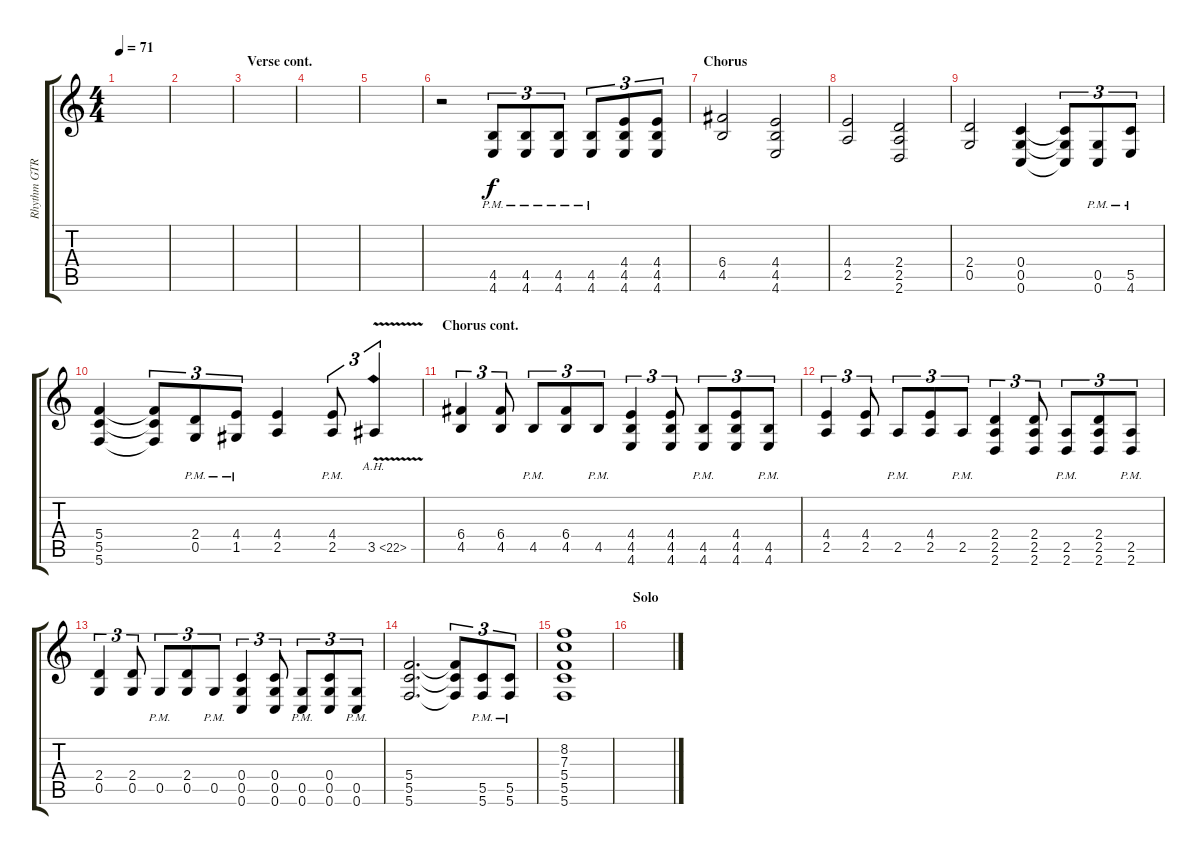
\track ("Rhythm GTR 1" "Rhythm GTR") {instrument distortionguitar}
\staff {score tabs}
\tuning (D4 A3 F3 C3 G2 C2) {hide}
\ts (4 4)
\tempo 71
\clef g2
\ks c
|
|
\section ("" "Verse cont.")
|
|
|
r.2 (4.5{pm} 4.6{pm}).8{tu (3 2)} (4.5{pm} 4.6{pm}).8{tu (3 2)} (4.5{pm} 4.6{pm}).8{tu (3 2)} (4.5{pm} 4.6{pm}).8{tu (3 2)} (4.4 4.5 4.6).8{tu (3 2)} (4.4 4.5 4.6).8{tu (3 2)} |
\section ("" "Chorus")
(6.4 4.5).2 (4.4 4.5 4.6).2 |
(4.4 2.5).2 (2.4 2.5 2.6).2 |
(2.4 0.5).2 (0.4 0.5 0.6).4 (0.4{t} 0.5{t} 0.6{t}).8{tu (3 2)} (0.5{pm} 0.6{pm}).8{tu (3 2)} (5.5{pm} 4.6{pm}).8{tu (3 2)} |
(5.4 5.5 5.6).4 (5.4{t} 5.5{t} 5.6{t}).8{tu (3 2)} (2.4{pm} 0.5{pm}).8{tu (3 2)} (4.4{pm} 1.5{pm}).8{tu (3 2)} (4.4 2.5).4 (4.4{pm} 2.5{pm}).8{tu (3 2)} 3.5{ah 19 v}.4{tu (3 2)} |
\section ("" "Chorus cont.")
(6.4 4.5).4{tu (3 2)} (6.4 4.5).8{tu (3 2)} 4.5{pm}.8{tu (3 2)} (6.4 4.5).8{tu (3 2)} 4.5{pm}.8{tu (3 2)} (4.4 4.5 4.6).4{tu (3 2)} (4.4 4.5 4.6).8{tu (3 2)} (4.5{pm} 4.6{pm}).8{tu (3 2)} (4.4 4.5 4.6).8{tu (3 2)} (4.5{pm} 4.6{pm}).8{tu (3 2)} |
(4.4 2.5).4{tu (3 2)} (4.4 2.5).8{tu (3 2)} 2.5{pm}.8{tu (3 2)} (4.4 2.5).8{tu (3 2)} 2.5{pm}.8{tu (3 2)} (2.4 2.5 2.6).4{tu (3 2)} (2.4 2.5 2.6).8{tu (3 2)} (2.5{pm} 2.6{pm}).8{tu (3 2)} (2.4 2.5 2.6).8{tu (3 2)} (2.5{pm} 2.6{pm}).8{tu (3 2)} |
(2.4 0.5).4{tu (3 2)} (2.4 0.5).8{tu (3 2)} 0.5{pm}.8{tu (3 2)} (2.4 0.5).8{tu (3 2)} 0.5{pm}.8{tu (3 2)} (0.4 0.5 0.6).4{tu (3 2)} (0.4 0.5 0.6).8{tu (3 2)} (0.5{pm} 0.6{pm}).8{tu (3 2)} (0.4 0.5 0.6).8{tu (3 2)} (0.5{pm} 0.6{pm}).8{tu (3 2)} |
(5.4 5.5 5.6).2{d} (5.4{t} 5.5{t} 5.6{t}).8{tu (3 2)} (5.5{pm} 5.6{pm}).8{tu (3 2)} (5.5{pm} 5.6{pm}).8{tu (3 2)} |
(8.2 7.3 5.4 5.5 5.6).1 |
\section ("" "Solo")
